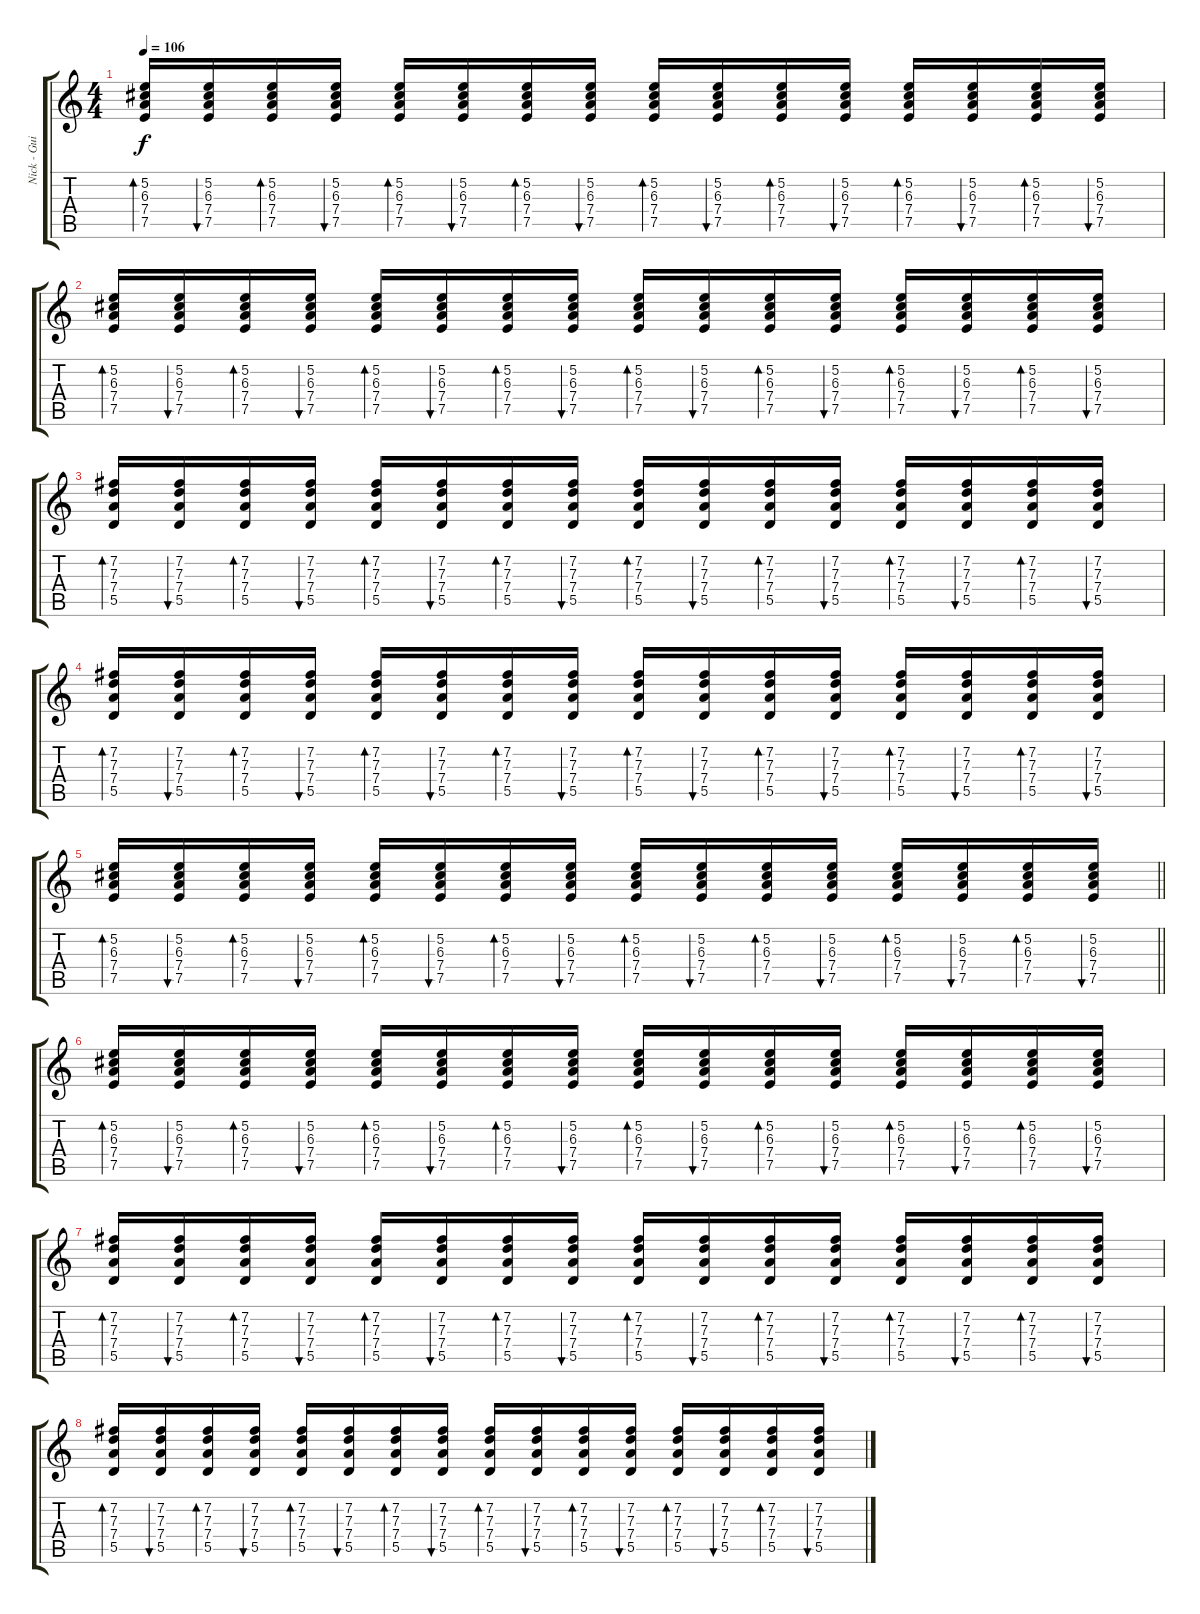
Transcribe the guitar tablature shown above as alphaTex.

\track ("Nick - Guitar RSE" "Nick - Gui") {instrument electricguitarjazz}
\staff {score tabs}
\tuning (E4 B3 G3 D3 A2 E2) {hide}
\ts (4 4)
\tempo 106
\clef g2
\ks c
(5.2 6.3 7.4 7.5).16{bd 60 dy f} (5.2 6.3 7.4 7.5).16{bu 60} (5.2 6.3 7.4 7.5).16{bd 60} (5.2 6.3 7.4 7.5).16{bu 60} (5.2 6.3 7.4 7.5).16{bd 60} (5.2 6.3 7.4 7.5).16{bu 60} (5.2 6.3 7.4 7.5).16{bd 60} (5.2 6.3 7.4 7.5).16{bu 60} (5.2 6.3 7.4 7.5).16{bd 60} (5.2 6.3 7.4 7.5).16{bu 60} (5.2 6.3 7.4 7.5).16{bd 60} (5.2 6.3 7.4 7.5).16{bu 60} (5.2 6.3 7.4 7.5).16{bd 60} (5.2 6.3 7.4 7.5).16{bu 60} (5.2 6.3 7.4 7.5).16{bd 60} (5.2 6.3 7.4 7.5).16{bu 60} |
(5.2 6.3 7.4 7.5).16{bd 60} (5.2 6.3 7.4 7.5).16{bu 60} (5.2 6.3 7.4 7.5).16{bd 60} (5.2 6.3 7.4 7.5).16{bu 60} (5.2 6.3 7.4 7.5).16{bd 60} (5.2 6.3 7.4 7.5).16{bu 60} (5.2 6.3 7.4 7.5).16{bd 60} (5.2 6.3 7.4 7.5).16{bu 60} (5.2 6.3 7.4 7.5).16{bd 60} (5.2 6.3 7.4 7.5).16{bu 60} (5.2 6.3 7.4 7.5).16{bd 60} (5.2 6.3 7.4 7.5).16{bu 60} (5.2 6.3 7.4 7.5).16{bd 60} (5.2 6.3 7.4 7.5).16{bu 60} (5.2 6.3 7.4 7.5).16{bd 60} (5.2 6.3 7.4 7.5).16{bu 60} |
(7.2 7.3 7.4 5.5).16{bd 60} (7.2 7.3 7.4 5.5).16{bu 60} (7.2 7.3 7.4 5.5).16{bd 60} (7.2 7.3 7.4 5.5).16{bu 60} (7.2 7.3 7.4 5.5).16{bd 60} (7.2 7.3 7.4 5.5).16{bu 60} (7.2 7.3 7.4 5.5).16{bd 60} (7.2 7.3 7.4 5.5).16{bu 60} (7.2 7.3 7.4 5.5).16{bd 60} (7.2 7.3 7.4 5.5).16{bu 60} (7.2 7.3 7.4 5.5).16{bd 60} (7.2 7.3 7.4 5.5).16{bu 60} (7.2 7.3 7.4 5.5).16{bd 60} (7.2 7.3 7.4 5.5).16{bu 60} (7.2 7.3 7.4 5.5).16{bd 60} (7.2 7.3 7.4 5.5).16{bu 60} |
(7.2 7.3 7.4 5.5).16{bd 60} (7.2 7.3 7.4 5.5).16{bu 60} (7.2 7.3 7.4 5.5).16{bd 60} (7.2 7.3 7.4 5.5).16{bu 60} (7.2 7.3 7.4 5.5).16{bd 60} (7.2 7.3 7.4 5.5).16{bu 60} (7.2 7.3 7.4 5.5).16{bd 60} (7.2 7.3 7.4 5.5).16{bu 60} (7.2 7.3 7.4 5.5).16{bd 60} (7.2 7.3 7.4 5.5).16{bu 60} (7.2 7.3 7.4 5.5).16{bd 60} (7.2 7.3 7.4 5.5).16{bu 60} (7.2 7.3 7.4 5.5).16{bd 60} (7.2 7.3 7.4 5.5).16{bu 60} (7.2 7.3 7.4 5.5).16{bd 60} (7.2 7.3 7.4 5.5).16{bu 60} |
\barLineRight lightlight
(5.2 6.3 7.4 7.5).16{bd 60} (5.2 6.3 7.4 7.5).16{bu 60} (5.2 6.3 7.4 7.5).16{bd 60} (5.2 6.3 7.4 7.5).16{bu 60} (5.2 6.3 7.4 7.5).16{bd 60} (5.2 6.3 7.4 7.5).16{bu 60} (5.2 6.3 7.4 7.5).16{bd 60} (5.2 6.3 7.4 7.5).16{bu 60} (5.2 6.3 7.4 7.5).16{bd 60} (5.2 6.3 7.4 7.5).16{bu 60} (5.2 6.3 7.4 7.5).16{bd 60} (5.2 6.3 7.4 7.5).16{bu 60} (5.2 6.3 7.4 7.5).16{bd 60} (5.2 6.3 7.4 7.5).16{bu 60} (5.2 6.3 7.4 7.5).16{bd 60} (5.2 6.3 7.4 7.5).16{bu 60} |
(5.2 6.3 7.4 7.5).16{bd 60} (5.2 6.3 7.4 7.5).16{bu 60} (5.2 6.3 7.4 7.5).16{bd 60} (5.2 6.3 7.4 7.5).16{bu 60} (5.2 6.3 7.4 7.5).16{bd 60} (5.2 6.3 7.4 7.5).16{bu 60} (5.2 6.3 7.4 7.5).16{bd 60} (5.2 6.3 7.4 7.5).16{bu 60} (5.2 6.3 7.4 7.5).16{bd 60} (5.2 6.3 7.4 7.5).16{bu 60} (5.2 6.3 7.4 7.5).16{bd 60} (5.2 6.3 7.4 7.5).16{bu 60} (5.2 6.3 7.4 7.5).16{bd 60} (5.2 6.3 7.4 7.5).16{bu 60} (5.2 6.3 7.4 7.5).16{bd 60} (5.2 6.3 7.4 7.5).16{bu 60} |
(7.2 7.3 7.4 5.5).16{bd 60} (7.2 7.3 7.4 5.5).16{bu 60} (7.2 7.3 7.4 5.5).16{bd 60} (7.2 7.3 7.4 5.5).16{bu 60} (7.2 7.3 7.4 5.5).16{bd 60} (7.2 7.3 7.4 5.5).16{bu 60} (7.2 7.3 7.4 5.5).16{bd 60} (7.2 7.3 7.4 5.5).16{bu 60} (7.2 7.3 7.4 5.5).16{bd 60} (7.2 7.3 7.4 5.5).16{bu 60} (7.2 7.3 7.4 5.5).16{bd 60} (7.2 7.3 7.4 5.5).16{bu 60} (7.2 7.3 7.4 5.5).16{bd 60} (7.2 7.3 7.4 5.5).16{bu 60} (7.2 7.3 7.4 5.5).16{bd 60} (7.2 7.3 7.4 5.5).16{bu 60} |
(7.2 7.3 7.4 5.5).16{bd 60} (7.2 7.3 7.4 5.5).16{bu 60} (7.2 7.3 7.4 5.5).16{bd 60} (7.2 7.3 7.4 5.5).16{bu 60} (7.2 7.3 7.4 5.5).16{bd 60} (7.2 7.3 7.4 5.5).16{bu 60} (7.2 7.3 7.4 5.5).16{bd 60} (7.2 7.3 7.4 5.5).16{bu 60} (7.2 7.3 7.4 5.5).16{bd 60} (7.2 7.3 7.4 5.5).16{bu 60} (7.2 7.3 7.4 5.5).16{bd 60} (7.2 7.3 7.4 5.5).16{bu 60} (7.2 7.3 7.4 5.5).16{bd 60} (7.2 7.3 7.4 5.5).16{bu 60} (7.2 7.3 7.4 5.5).16{bd 60} (7.2 7.3 7.4 5.5).16{bu 60}
